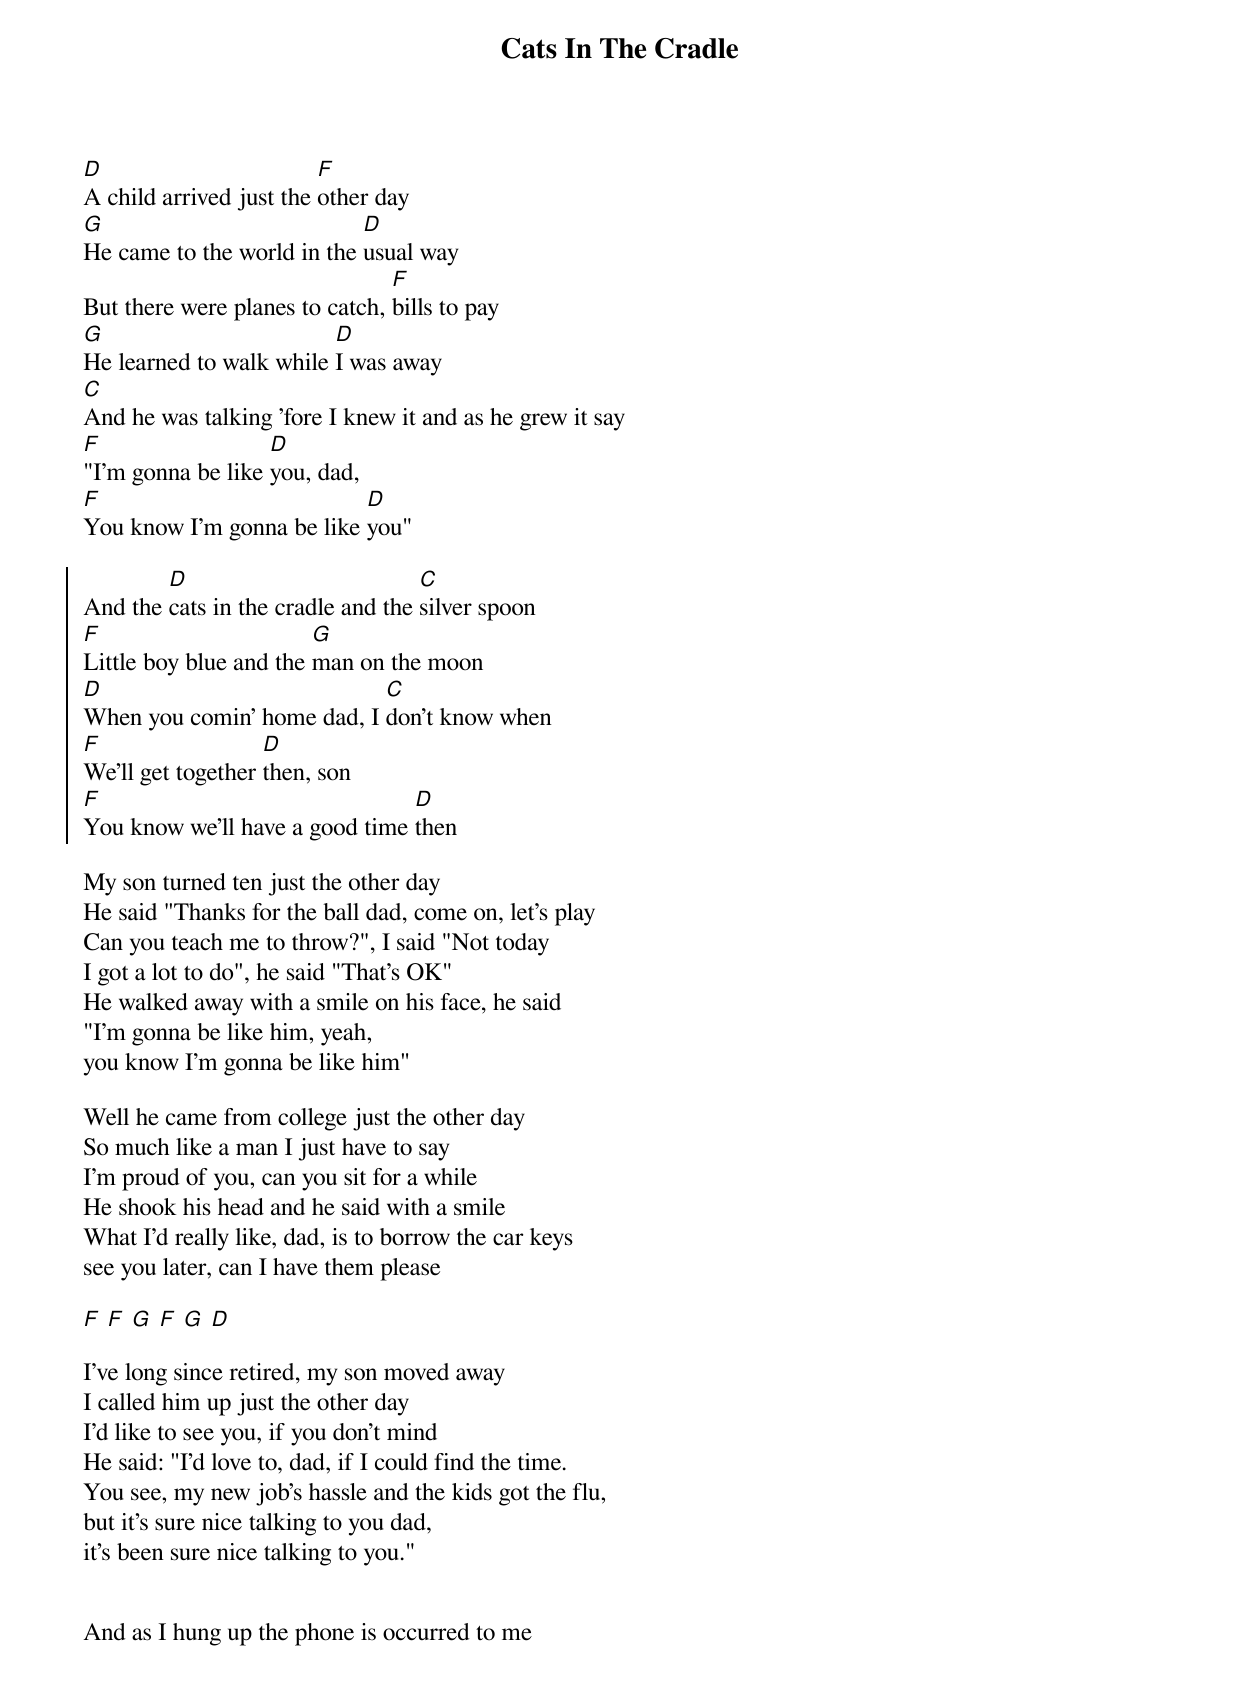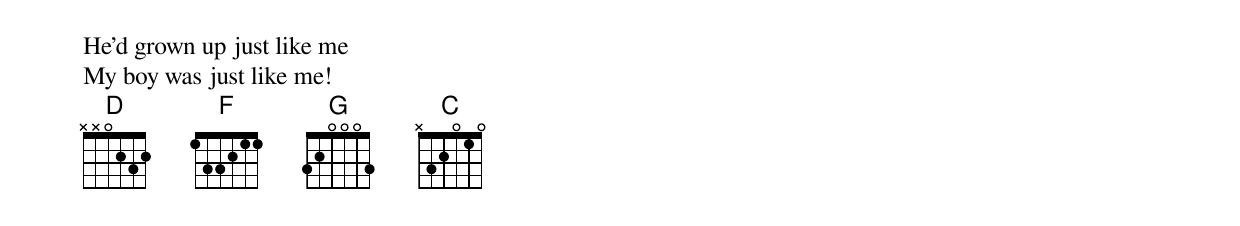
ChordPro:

{title: Cats In The Cradle}

[D]A child arrived just the [F]other day
[G]He came to the world in the [D]usual way
But there were planes to catch, [F]bills to pay
[G]He learned to walk while [D]I was away
[C]And he was talking 'fore I knew it and as he grew it say
[F]"I'm gonna be like [D]you, dad,
[F]You know I'm gonna be like [D]you"

{start_of_chorus}
And the [D]cats in the cradle and the [C]silver spoon
[F]Little boy blue and the [G]man on the moon
[D]When you comin' home dad, I [C]don't know when
[F]We'll get together [D]then, son
[F]You know we'll have a good time [D]then
{end_of_chorus}

My son turned ten just the other day
He said "Thanks for the ball dad, come on, let's play
Can you teach me to throw?", I said "Not today
I got a lot to do", he said "That's OK"
He walked away with a smile on his face, he said
"I'm gonna be like him, yeah,
you know I'm gonna be like him"

Well he came from college just the other day
So much like a man I just have to say
I'm proud of you, can you sit for a while
He shook his head and he said with a smile
What I'd really like, dad, is to borrow the car keys
see you later, can I have them please

[F  F  G  F  G  D]

I've long since retired, my son moved away
I called him up just the other day
I'd like to see you, if you don't mind
He said: "I'd love to, dad, if I could find the time.
You see, my new job's hassle and the kids got the flu,
but it's sure nice talking to you dad,
it's been sure nice talking to you."


And as I hung up the phone is occurred to me
He'd grown up just like me
My boy was just like me!
